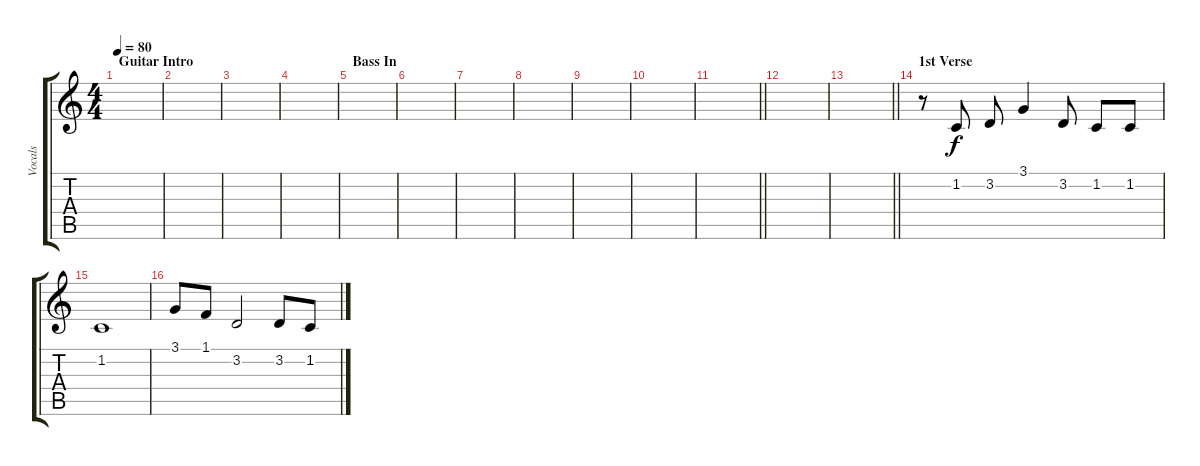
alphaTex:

\track ("Vocals" "Vocals") {instrument lead6voice}
\staff {score tabs}
\tuning (E4 B3 G3 D3 A2 E2) {hide}
\ts (4 4)
\section ("" "Guitar Intro")
\tempo 80
\clef g2
\ks c
|
|
|
|
\section ("" "Bass In")
|
|
|
|
|
|
\barLineRight lightlight
|
|
\barLineRight lightlight
|
\section ("" "1st Verse")
r.8 1.2.8 3.2.8 3.1.4 3.2.8 1.2.8 1.2.8 |
1.2.1 |
3.1.8 1.1.8 3.2.2 3.2.8 1.2.8
